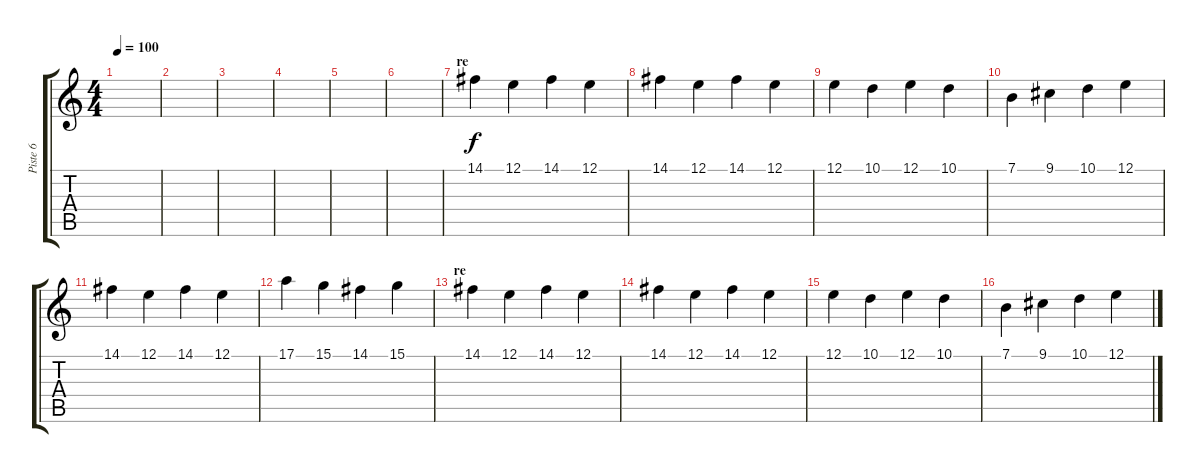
\track ("Piste 6" "Piste 6") {instrument musicbox}
\staff {score tabs}
\tuning (E4 B3 G3 D3 A2 E2) {hide}
\ts (4 4)
\tempo 100
\clef g2
\ks c
|
|
|
|
|
|
\section ("" "re")
14.1.4 12.1.4 14.1.4 12.1.4 |
14.1.4 12.1.4 14.1.4 12.1.4 |
12.1.4 10.1.4 12.1.4 10.1.4 |
7.1.4 9.1.4 10.1.4 12.1.4 |
14.1.4 12.1.4 14.1.4 12.1.4 |
17.1.4 15.1.4 14.1.4 15.1.4 |
\section ("" "re")
14.1.4 12.1.4 14.1.4 12.1.4 |
14.1.4 12.1.4 14.1.4 12.1.4 |
12.1.4 10.1.4 12.1.4 10.1.4 |
7.1.4 9.1.4 10.1.4 12.1.4
